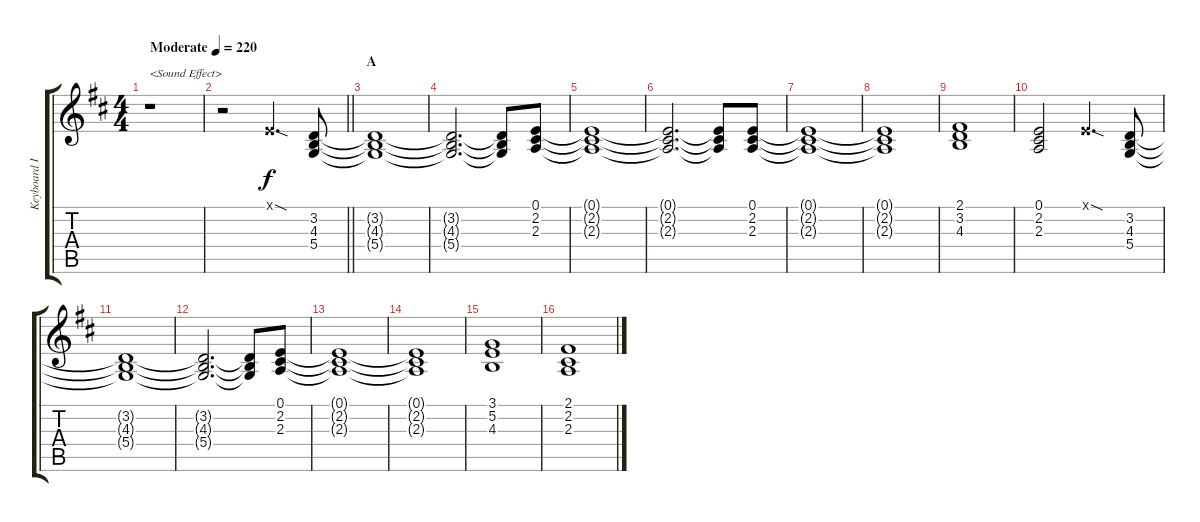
\track ("Keyboard I" "Keyboard I") {instrument drawbarorgan}
\staff {score tabs}
\tuning (E4 B3 G3 D3 A2 E2) {hide}
\ts (4 4)
\tempo (220 "Moderate")
\clef g2
\ks d
r.1{txt "<Sound Effect>" dy f instrument drawbarorgan} |
\barLineRight lightlight
r.2 0.1{sod x}.4{d} (3.2 4.3 5.4).8 |
\section ("" "A")
(3.2{t} 4.3{t} 5.4{t}).1 |
(3.2{t} 4.3{t} 5.4{t}).2{d} (3.2{t} 4.3{t} 5.4{t}).8 (0.1 2.2 2.3).8 |
(0.1{t} 2.2{t} 2.3{t}).1 |
(0.1{t} 2.2{t} 2.3{t}).2{d} (0.1{t} 2.2{t} 2.3{t}).8 (0.1 2.2 2.3).8 |
(0.1{t} 2.2{t} 2.3{t}).1 |
(0.1{t} 2.2{t} 2.3{t}).1 |
(2.1 3.2 4.3).1 |
(0.1 2.2 2.3).2 0.1{sod x}.4{d} (3.2 4.3 5.4).8 |
(3.2{t} 4.3{t} 5.4{t}).1 |
(3.2{t} 4.3{t} 5.4{t}).2{d} (3.2{t} 4.3{t} 5.4{t}).8 (0.1 2.2 2.3).8 |
(0.1{t} 2.2{t} 2.3{t}).1 |
(0.1{t} 2.2{t} 2.3{t}).1 |
(3.1 5.2 4.3).1 |
(2.1 2.2 2.3).1
